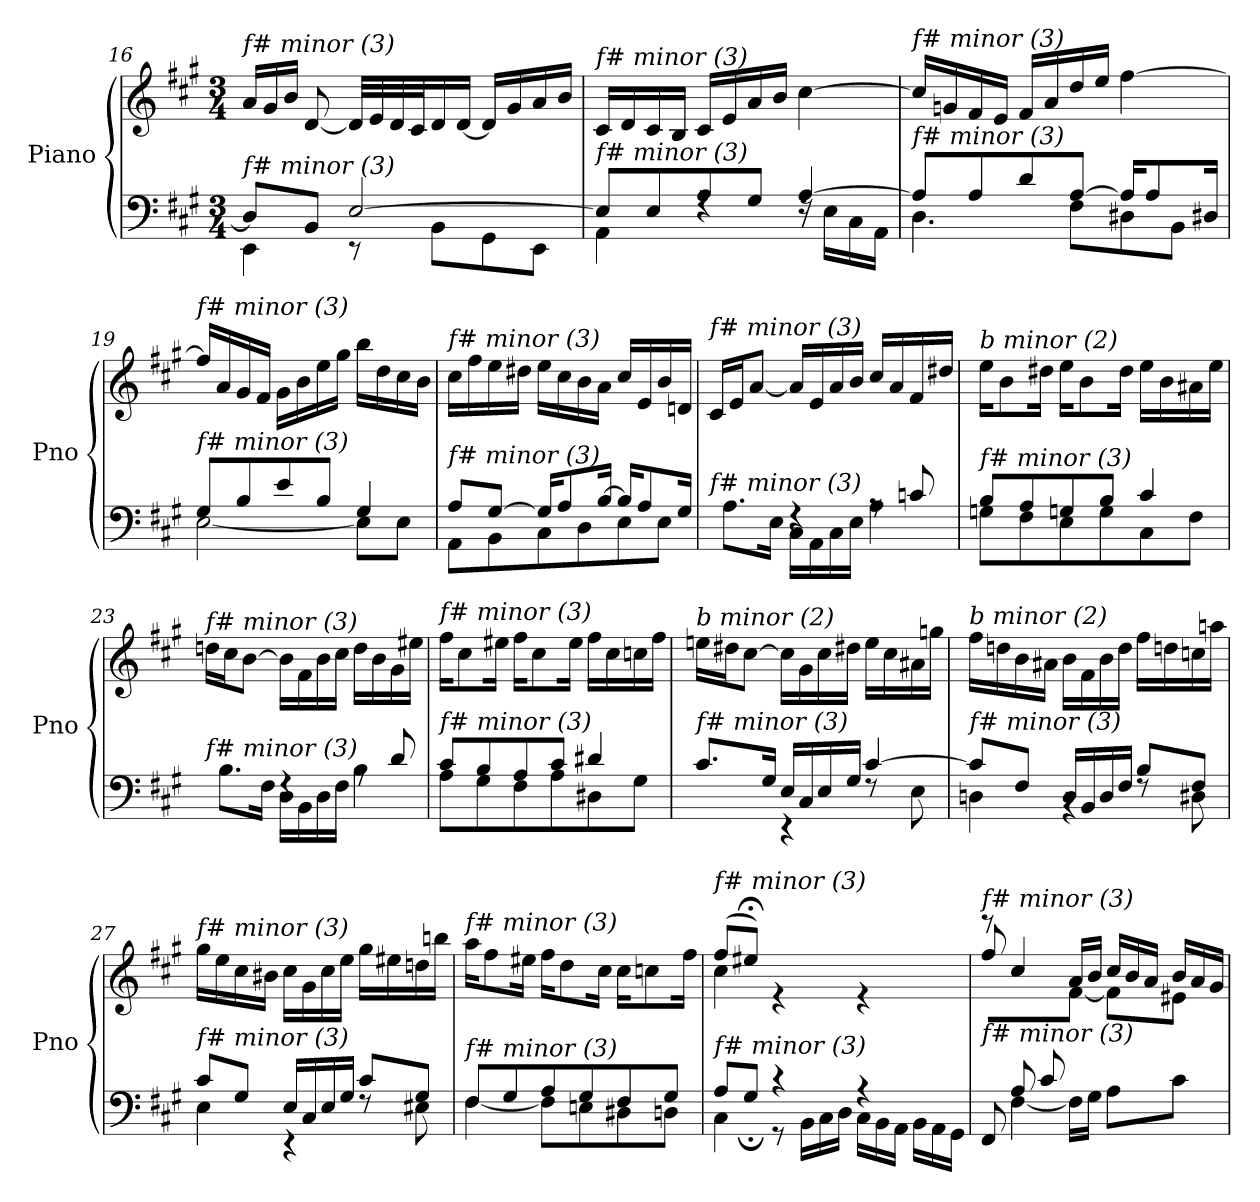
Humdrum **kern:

**kern	**kern
*part1	*part1
*staff2	*staff1
*I"Piano	*
*I'Pno	*
!!LO:PB:g=z
*clefF4	*clefG2
*k[f#c#g#]	*k[f#c#g#]
*M3/4	*M3/4
=16	=16
*^	*
*	*	*Xtuplet
!	!	!LO:TX:i:t=f# minor (3)
!LO:TX:i:t=f# minor (3)	!	!
8D/L]	4EE\	24a/LL
.	.	24g#/
.	.	24b/JJ
8BB/J	.	[8d/
[2E/	8r	32d/LLL]
.	.	32e/
.	.	32d/
.	.	32c#/J
.	8BB\L	16d/
.	.	[16d/JJ
.	8GG#\	16d/LL]
.	.	16g#/
.	8EE\J	16a/
.	.	16b/JJ
=17	=17	=17
!	!	!LO:TX:i:t=f# minor (3)
!LO:TX:i:t=f# minor (3)	!	!
8E/L]	4AA\	16c#/LL
.	.	16d/
8E/	.	16c#/
.	.	16B/JJ
8A/	4rF	16c#/LL
.	.	16e/
8G#/J	.	16a/
.	.	16b/JJ
[4A/	16rF	[4cc#\
.	16E\LL	.
.	16C#\	.
.	16AA\JJ	.
=18	=18	=18
!	!	!LO:TX:i:t=f# minor (3)
!LO:TX:i:t=f# minor (3)	!	!
8A/L]	4.D\	16cc#/LL]
.	.	16gn/
8A/	.	16f#/
.	.	16e/JJ
8d/	.	16f#/LL
.	.	16a/
[8A/J	8F#\L	16dd/
.	.	16ee/JJ
16A/KL]	8D#X\	[4ff#\
8A/	.	.
.	8BB\J	.
16D#X/Jk	.	.
=19	=19	=19
!	!	!LO:TX:i:t=f# minor (3)
!LO:TX:i:t=f# minor (3)	!	!
8G#/L	[2E\	16ff#/LL]
.	.	16a/
8B/	.	16g#/
.	.	16f#/JJ
8e/	.	16g#\LL
.	.	16b\
8B/J	.	16ee\
.	.	16gg#\JJ
4G#/	8E\L]	16bb\LL
.	.	16dd\
.	8E\J	16cc#\
.	.	16b\JJ
!!LO:LB:g=z
=20	=20	=20
!	!	!LO:TX:i:t=f# minor (3)
!LO:TX:i:t=f# minor (3)	!	!
8A/L	8AA\L	16cc#\LL
.	.	16ff#\
[8G#/J	8BB\	16ee\
.	.	16dd#X\JJ
16G#/KL]	8C#\	16ee\LL
8A/	.	16cc#\
.	8D\	16b\
[16B/Jk	.	16a\JJ
16B/KL]	8E\	16cc#/LL
8A/	.	16e/
.	8E\J	16b/
16G#/Jk	.	16dn/JJ
=21	=21	=21
!	!	!LO:TX:i:t=f# minor (3)
!LO:TX:i:t=f# minor (3)	!	!
4A/yy	8.A\L	16c#/LL
.	.	16e/J
.	.	[8a/J
.	16E\Jk	.
4rF	16C#\LL	16a/LL]
.	16AA\	16e/
.	16C#\	16a/
.	16E\JJ	16b/JJ
8rA	4A\	16cc#/LL
.	.	16a/
8cn/	.	16f#/
.	.	16dd#X/JJ
=22	=22	=22
!	!	!LO:TX:i:t=b minor (2)
!LO:TX:i:t=f# minor (3)	!	!
8B/L	8Gn\L	16ee\KL
.	.	8b\
8A/	8F#\	.
.	.	16dd#X\Jk
8Gn/	8E\	16ee\KL
.	.	8b\
8B/J	8G\	.
.	.	16dd#\Jk
4c#/	8C#\	16ee\LL
.	.	16b\
.	8F#\J	16a#X\
.	.	16ee\JJ
=23	=23	=23
!	!	!LO:TX:i:t=f# minor (3)
!LO:TX:i:t=f# minor (3)	!	!
4B/yy	8.B\L	16ddn\LL
.	.	16cc#\J
.	.	[8b\J
.	16F#\Jk	.
4rF	16D\LL	16b\LL]
.	16BB\	16f#\
.	16D\	16b\
.	16F#\JJ	16cc#\JJ
8rA	4B\	16dd\LL
.	.	16b\
8d/	.	16g#\
.	.	16ee#X\JJ
!!LO:LB:g=z
=24	=24	=24
!	!	!LO:TX:i:t=f# minor (3)
!LO:TX:i:t=f# minor (3)	!	!
8c#/L	8A\L	16ff#\KL
.	.	8cc#\
8B/	8G#\	.
.	.	16ee#X\Jk
8A/	8F#\	16ff#\KL
.	.	8cc#\
8c#/J	8A\	.
.	.	16ee#\Jk
4d#X/	8D#X\	16ff#\LL
.	.	16cc#\
.	8G#\J	16ccni\
.	.	16ff#\JJ
=25	=25	=25
!	!	!LO:TX:i:t=b minor (2)
!LO:TX:i:t=f# minor (3)	!	!
8.c#/L	4c#\yy	16een\LL
.	.	16dd#X\J
.	.	[8cc#\J
16G#/Jk	.	.
16E/LL	4r	16cc#\LL]
16C#/	.	16g#\
16E/	.	16cc#\
16G#/JJ	.	16dd#X\JJ
[4c#/	8rF	16ee\LL
.	.	16cc#\
.	8E\	16a#X\
.	.	16ggn\JJ
=26	=26	=26
!	!	!LO:TX:i:t=b minor (2)
!LO:TX:i:t=f# minor (3)	!	!
8c#/L]	4Dn\	16ff#\LL
.	.	16ddn\
8F#/J	.	16b\
.	.	16a#X\JJ
16D/LL	4rBB	16b\LL
16BB/	.	16f#\
16D/	.	16b\
16F#/JJ	.	16dd\JJ
8B/L	8rF	16ff#\LL
.	.	16ddn\
8F#/J	8D#X\	16ccni\
.	.	16aan\JJ
!!LO:LB:g=z
=27	=27	=27
!	!	!LO:TX:i:t=f# minor (3)
!LO:TX:i:t=f# minor (3)	!	!
8c#/L	4E\	16gg#\LL
.	.	16ee\
8G#/J	.	16cc#\
.	.	16b#Xj\JJ
16E/LL	4r	16cc#\LL
16C#/	.	16g#\
16E/	.	16cc#\
16G#/JJ	.	16ee\JJ
8c#/L	8rF	16gg#\LL
.	.	16ee#X\
8G#/J	8E#X\	16ddn\
.	.	16bbn\JJ
=28	=28	=28
!	!	!LO:TX:i:t=f# minor (3)
!LO:TX:i:t=f# minor (3)	!	!
8F#/L	[4F#\	16aa\KL
.	.	8ff#\
8G#/	.	.
.	.	16ee#X\Jk
8A/	8F#\L]	16ff#\KL
.	.	8dd\
8G#/	8En\	.
.	.	16cc#\Jk
8F#/	8D#X\	16cc#\KL
.	.	8ccni\
8G#/J	8Dn\J	.
.	.	16ff#\Jk
=29	=29	=29
*	*^	*^
!	!	!	!LO:TX:i:t=f# minor (3)	!
!LO:TX:i:t=f# minor (3)	!	!	!	!
4ryy	8A/L	4C#\	(8ff#/L	4cc#\
.	8G#;</J	.	8ee#X;</J)	.
2ryy	4r	8r	4re	2ryy
*	*	*Xtuplet	*	*
.	.	24BB\LL	.	.
.	.	24C#\	.	.
.	.	24D\JJ	.	.
.	4r	24C#\LL	4re	.
.	.	24BB\	.	.
.	.	24AA\JJ	.	.
.	.	24BB\LL	.	.
.	.	24AA\	.	.
.	.	24GG#\JJ	.	.
=30	=30	=30	=30	=30
!	!	!	!LO:TX:i:t=f# minor (3)	!
!LO:TX:i:t=f# minor (3)	!	!	!	!
*	*v	*v	*	*
8ryy	8FF#/	8ff#/	8reee
8A/L	[4F#\	4cc#/	4ryy
8c#/	.	.	.
4.ryy	16F#\LL]	16a/LL	[8f#\J
.	16G#\JJ	16b/JJ	.
.	8A\L	24cc#/LL	8f#\L]
.	.	24b/	.
.	.	24a/JJ	.
.	8c#\J	24b/LL	8e#X\J
.	.	24a/	.
.	.	24g#/JJ	.
*v	*v	*	*
*	*v	*v
=	=
*-	*-
